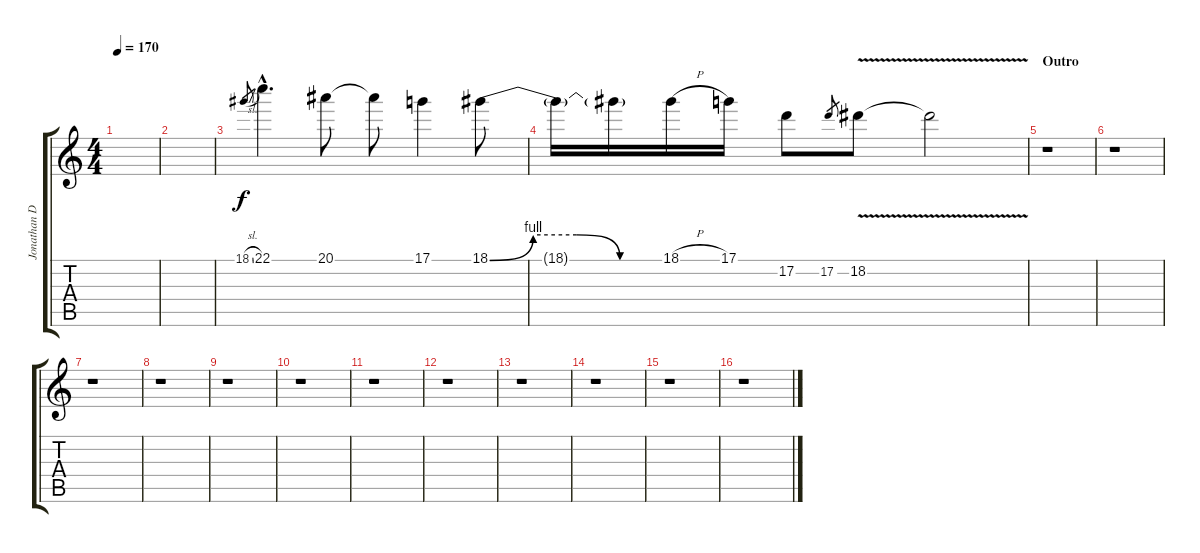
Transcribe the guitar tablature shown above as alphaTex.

\track ("Jonathan Donais Overdub" "Jonathan D") {instrument distortionguitar}
\staff {score tabs}
\tuning (D4 A3 F3 C3 G2 C2) {hide}
\ts (4 4)
\tempo 170
\clef g2
\ks c
|
|
18.1{sl}.8{gr} 22.1{hac}.4{d} 20.1.8 20.1{t}.8 17.1.4 18.1{be (custom 0 0 15 4 30 4 45 0 60 0)}.8 |
18.1{t}.16 18.1{t}.16 18.1{h}.16 17.1.16 17.2.8 17.2.8{gr} 18.2{v}.8 18.2{t}.2 |
\section ("" "Outro")
r.1 |
r.1 |
r.1 |
r.1 |
r.1 |
r.1 |
r.1 |
r.1 |
r.1 |
r.1 |
r.1 |
r.1
